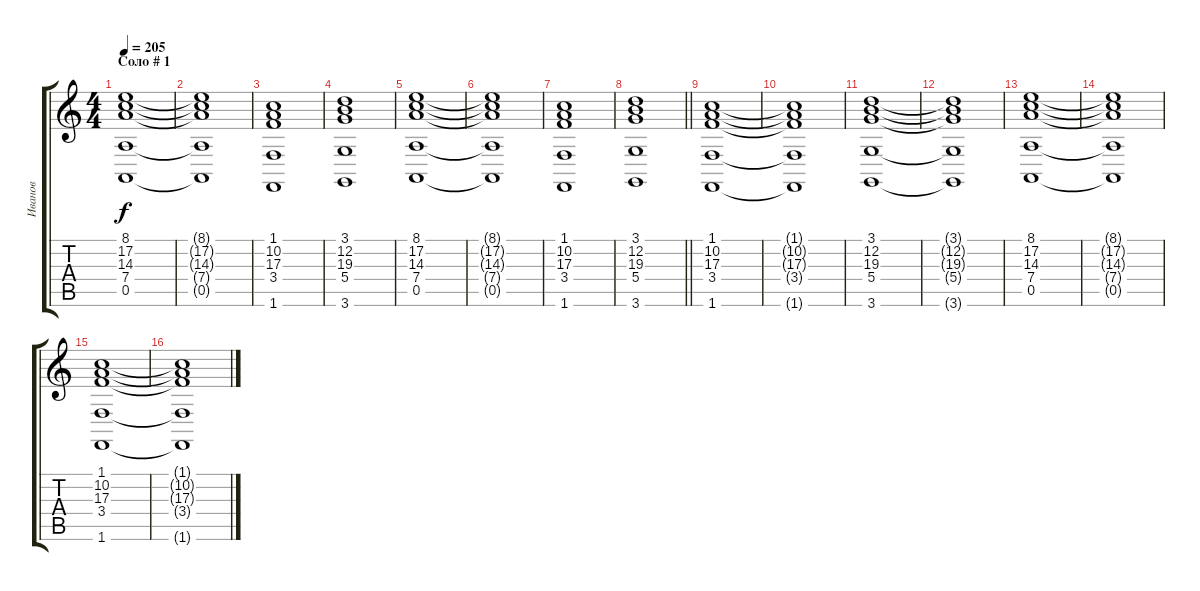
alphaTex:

\track ("Иванов" "Иванов") {instrument stringensemble1}
\staff {score tabs}
\tuning (E4 B3 G3 D3 A2 E2) {hide}
\ts (4 4)
\section ("" "Соло # 1")
\tempo 205
\clef g2
\ks c
(8.1 17.2 14.3 7.4 0.5).1{dy f} |
(8.1{t} 17.2{t} 14.3{t} 7.4{t} 0.5{t}).1 |
(1.1 10.2 17.3 3.4 1.6).1 |
(3.1 12.2 19.3 5.4 3.6).1 |
(8.1 17.2 14.3 7.4 0.5).1 |
(8.1{t} 17.2{t} 14.3{t} 7.4{t} 0.5{t}).1 |
(1.1 10.2 17.3 3.4 1.6).1 |
\barLineRight lightlight
(3.1 12.2 19.3 5.4 3.6).1 |
(1.1 10.2 17.3 3.4 1.6).1 |
(1.1{t} 10.2{t} 17.3{t} 3.4{t} 1.6{t}).1 |
(3.1 12.2 19.3 5.4 3.6).1 |
(3.1{t} 12.2{t} 19.3{t} 5.4{t} 3.6{t}).1 |
(8.1 17.2 14.3 7.4 0.5).1 |
(8.1{t} 17.2{t} 14.3{t} 7.4{t} 0.5{t}).1 |
(1.1 10.2 17.3 3.4 1.6).1 |
(1.1{t} 10.2{t} 17.3{t} 3.4{t} 1.6{t}).1
